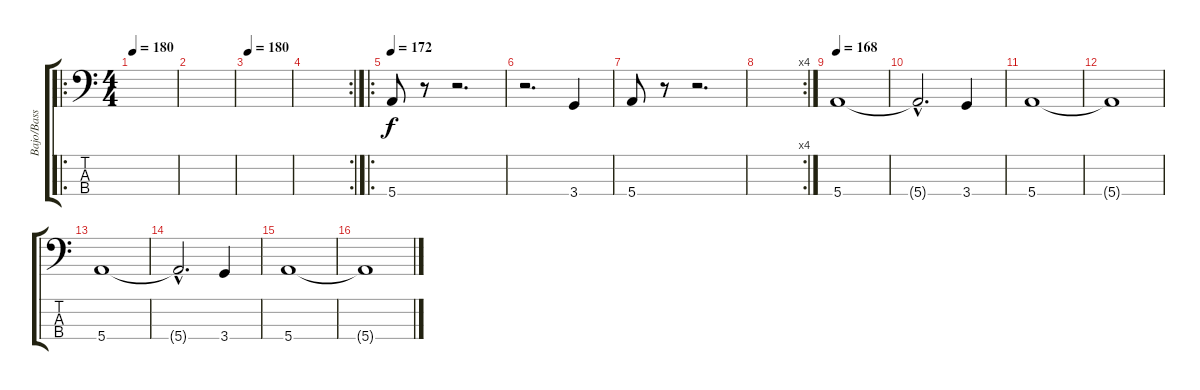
\track ("Bajo/Bass" "Bajo/Bass") {instrument electricbasspick}
\staff {score tabs}
\tuning (G2 D2 A1 E1) {hide}
\ro
\ts (4 4)
\tempo 180
\clef f4
\ks c
|
|
\tempo 180
|
\rc 2
|
\ro
\tempo 172
5.4.8 r.8 r.2{d} |
r.2{d} 3.4.4 |
5.4.8 r.8 r.2{d} |
\rc 4
|
\tempo 168
5.4.1 |
5.4{hac t}.2{d} 3.4.4 |
5.4.1 |
5.4{t}.1 |
5.4.1 |
5.4{hac t}.2{d} 3.4.4 |
5.4.1 |
5.4{t}.1
